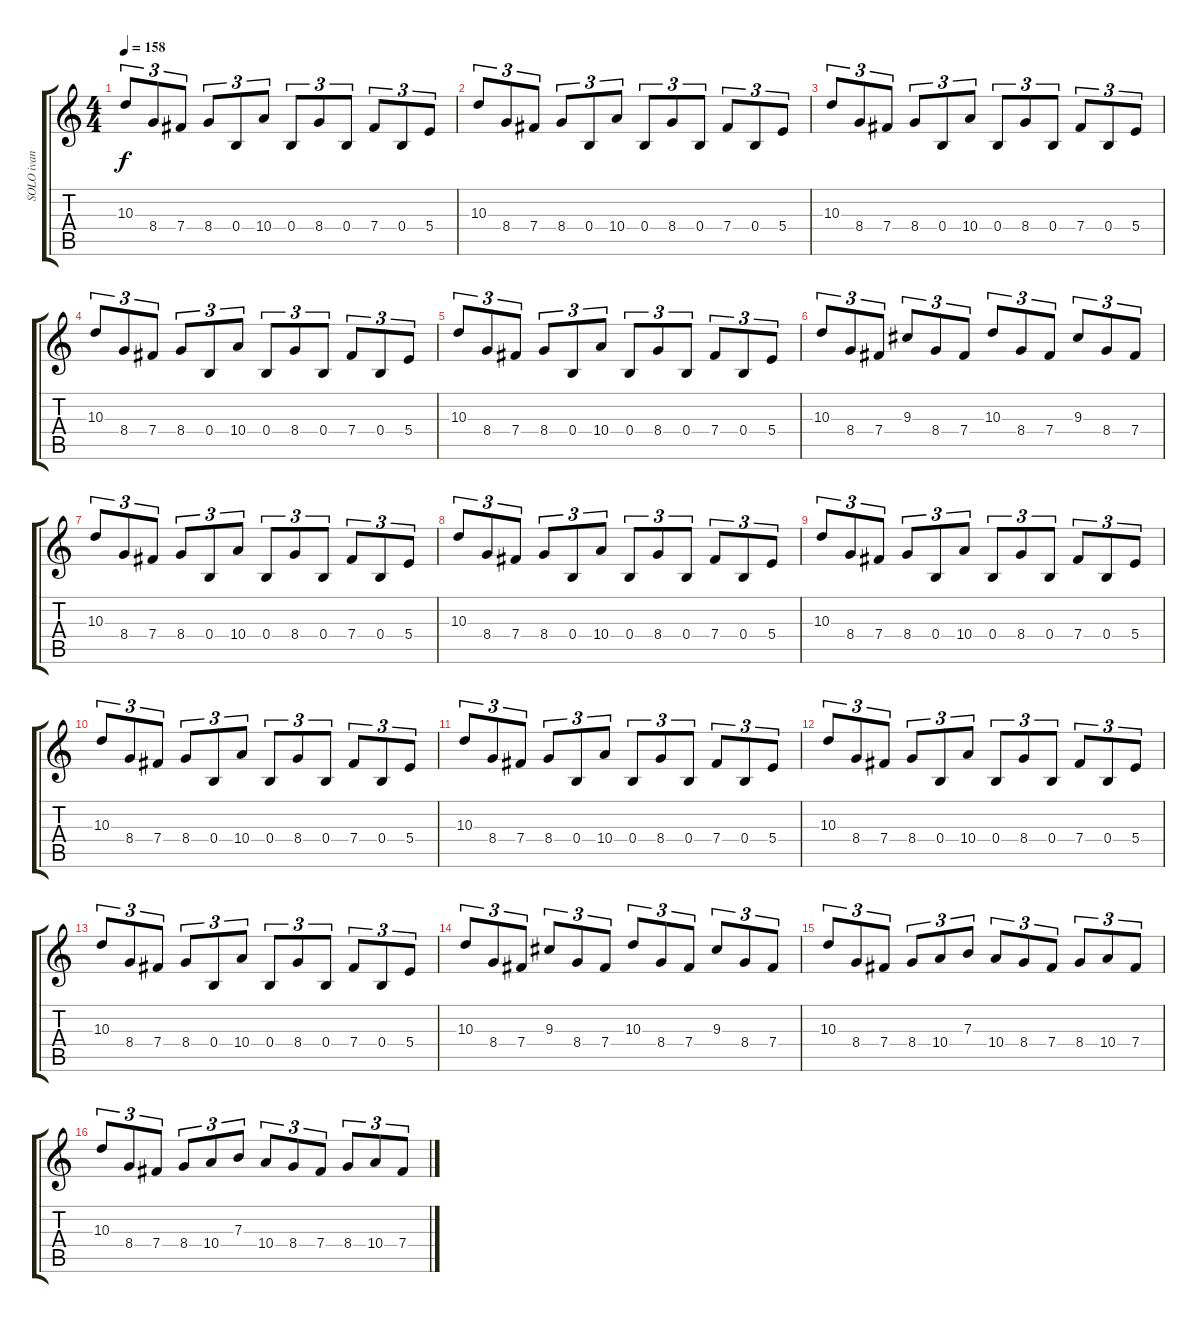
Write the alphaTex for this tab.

\track ("SOLO ivan" "SOLO ivan") {instrument overdrivenguitar}
\staff {score tabs}
\tuning (Db4 Ab3 E3 B2 Gb2 B1) {hide}
\ts (4 4)
\tempo 158
\clef g2
\ks c
10.3.8{tu (3 2) dy f} 8.4.8{tu (3 2)} 7.4.8{tu (3 2)} 8.4.8{tu (3 2)} 0.4.8{tu (3 2)} 10.4.8{tu (3 2)} 0.4.8{tu (3 2)} 8.4.8{tu (3 2)} 0.4.8{tu (3 2)} 7.4.8{tu (3 2)} 0.4.8{tu (3 2)} 5.4.8{tu (3 2)} |
10.3.8{tu (3 2)} 8.4.8{tu (3 2)} 7.4.8{tu (3 2)} 8.4.8{tu (3 2)} 0.4.8{tu (3 2)} 10.4.8{tu (3 2)} 0.4.8{tu (3 2)} 8.4.8{tu (3 2)} 0.4.8{tu (3 2)} 7.4.8{tu (3 2)} 0.4.8{tu (3 2)} 5.4.8{tu (3 2)} |
10.3.8{tu (3 2)} 8.4.8{tu (3 2)} 7.4.8{tu (3 2)} 8.4.8{tu (3 2)} 0.4.8{tu (3 2)} 10.4.8{tu (3 2)} 0.4.8{tu (3 2)} 8.4.8{tu (3 2)} 0.4.8{tu (3 2)} 7.4.8{tu (3 2)} 0.4.8{tu (3 2)} 5.4.8{tu (3 2)} |
10.3.8{tu (3 2)} 8.4.8{tu (3 2)} 7.4.8{tu (3 2)} 8.4.8{tu (3 2)} 0.4.8{tu (3 2)} 10.4.8{tu (3 2)} 0.4.8{tu (3 2)} 8.4.8{tu (3 2)} 0.4.8{tu (3 2)} 7.4.8{tu (3 2)} 0.4.8{tu (3 2)} 5.4.8{tu (3 2)} |
10.3.8{tu (3 2)} 8.4.8{tu (3 2)} 7.4.8{tu (3 2)} 8.4.8{tu (3 2)} 0.4.8{tu (3 2)} 10.4.8{tu (3 2)} 0.4.8{tu (3 2)} 8.4.8{tu (3 2)} 0.4.8{tu (3 2)} 7.4.8{tu (3 2)} 0.4.8{tu (3 2)} 5.4.8{tu (3 2)} |
10.3.8{tu (3 2)} 8.4.8{tu (3 2)} 7.4.8{tu (3 2)} 9.3.8{tu (3 2)} 8.4.8{tu (3 2)} 7.4.8{tu (3 2)} 10.3.8{tu (3 2)} 8.4.8{tu (3 2)} 7.4.8{tu (3 2)} 9.3.8{tu (3 2)} 8.4.8{tu (3 2)} 7.4.8{tu (3 2)} |
10.3.8{tu (3 2)} 8.4.8{tu (3 2)} 7.4.8{tu (3 2)} 8.4.8{tu (3 2)} 0.4.8{tu (3 2)} 10.4.8{tu (3 2)} 0.4.8{tu (3 2)} 8.4.8{tu (3 2)} 0.4.8{tu (3 2)} 7.4.8{tu (3 2)} 0.4.8{tu (3 2)} 5.4.8{tu (3 2)} |
10.3.8{tu (3 2)} 8.4.8{tu (3 2)} 7.4.8{tu (3 2)} 8.4.8{tu (3 2)} 0.4.8{tu (3 2)} 10.4.8{tu (3 2)} 0.4.8{tu (3 2)} 8.4.8{tu (3 2)} 0.4.8{tu (3 2)} 7.4.8{tu (3 2)} 0.4.8{tu (3 2)} 5.4.8{tu (3 2)} |
10.3.8{tu (3 2)} 8.4.8{tu (3 2)} 7.4.8{tu (3 2)} 8.4.8{tu (3 2)} 0.4.8{tu (3 2)} 10.4.8{tu (3 2)} 0.4.8{tu (3 2)} 8.4.8{tu (3 2)} 0.4.8{tu (3 2)} 7.4.8{tu (3 2)} 0.4.8{tu (3 2)} 5.4.8{tu (3 2)} |
10.3.8{tu (3 2)} 8.4.8{tu (3 2)} 7.4.8{tu (3 2)} 8.4.8{tu (3 2)} 0.4.8{tu (3 2)} 10.4.8{tu (3 2)} 0.4.8{tu (3 2)} 8.4.8{tu (3 2)} 0.4.8{tu (3 2)} 7.4.8{tu (3 2)} 0.4.8{tu (3 2)} 5.4.8{tu (3 2)} |
10.3.8{tu (3 2)} 8.4.8{tu (3 2)} 7.4.8{tu (3 2)} 8.4.8{tu (3 2)} 0.4.8{tu (3 2)} 10.4.8{tu (3 2)} 0.4.8{tu (3 2)} 8.4.8{tu (3 2)} 0.4.8{tu (3 2)} 7.4.8{tu (3 2)} 0.4.8{tu (3 2)} 5.4.8{tu (3 2)} |
10.3.8{tu (3 2)} 8.4.8{tu (3 2)} 7.4.8{tu (3 2)} 8.4.8{tu (3 2)} 0.4.8{tu (3 2)} 10.4.8{tu (3 2)} 0.4.8{tu (3 2)} 8.4.8{tu (3 2)} 0.4.8{tu (3 2)} 7.4.8{tu (3 2)} 0.4.8{tu (3 2)} 5.4.8{tu (3 2)} |
10.3.8{tu (3 2)} 8.4.8{tu (3 2)} 7.4.8{tu (3 2)} 8.4.8{tu (3 2)} 0.4.8{tu (3 2)} 10.4.8{tu (3 2)} 0.4.8{tu (3 2)} 8.4.8{tu (3 2)} 0.4.8{tu (3 2)} 7.4.8{tu (3 2)} 0.4.8{tu (3 2)} 5.4.8{tu (3 2)} |
10.3.8{tu (3 2)} 8.4.8{tu (3 2)} 7.4.8{tu (3 2)} 9.3.8{tu (3 2)} 8.4.8{tu (3 2)} 7.4.8{tu (3 2)} 10.3.8{tu (3 2)} 8.4.8{tu (3 2)} 7.4.8{tu (3 2)} 9.3.8{tu (3 2)} 8.4.8{tu (3 2)} 7.4.8{tu (3 2)} |
10.3.8{tu (3 2)} 8.4.8{tu (3 2)} 7.4.8{tu (3 2)} 8.4.8{tu (3 2)} 10.4.8{tu (3 2)} 7.3.8{tu (3 2)} 10.4.8{tu (3 2)} 8.4.8{tu (3 2)} 7.4.8{tu (3 2)} 8.4.8{tu (3 2)} 10.4.8{tu (3 2)} 7.4.8{tu (3 2)} |
10.3.8{tu (3 2)} 8.4.8{tu (3 2)} 7.4.8{tu (3 2)} 8.4.8{tu (3 2)} 10.4.8{tu (3 2)} 7.3.8{tu (3 2)} 10.4.8{tu (3 2)} 8.4.8{tu (3 2)} 7.4.8{tu (3 2)} 8.4.8{tu (3 2)} 10.4.8{tu (3 2)} 7.4.8{tu (3 2)}
